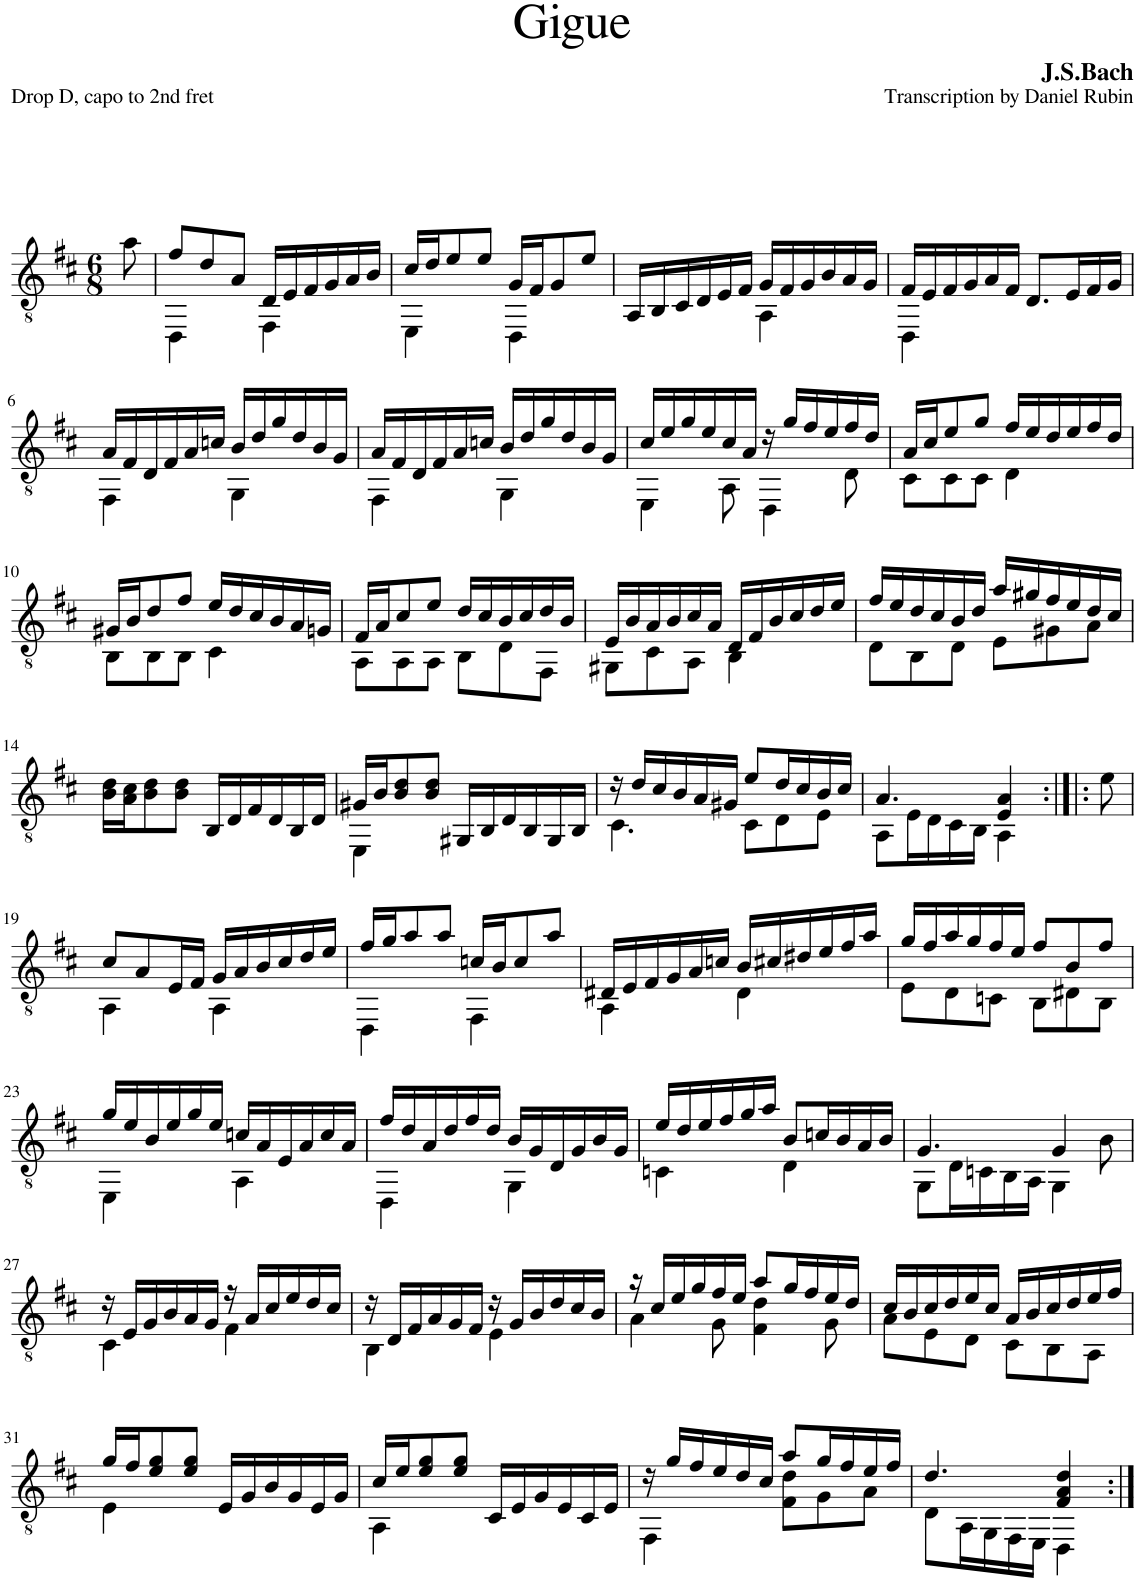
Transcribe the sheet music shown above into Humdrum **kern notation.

**kern
*part1
*staff1
*I"Classical Guitar, guitare nylon
*I'Guit.
*clefGv2
*k[f#c#]
*M6/8
=1
8a\
=2
*^
8f#/L	4DD\
8d/	.
8A/J	8ryy
16D/LL	4FF#\
16E/	.
16F#/	.
16G/	.
16A/	8ryy
16B/JJ	.
=3	=3
16c#/LL	4EE\
16d/J	.
8e/	.
8e/J	8ryy
16G/LL	4DD\
16F#/J	.
8G/	.
8e/J	8ryy
=4	=4
16AA/LL	4.ryy
16BB/	.
16C#/	.
16D/	.
16E/	.
16F#/JJ	.
16G/LL	4AA\
16F#/	.
16G/	.
16B/	.
16A/	8ryy
16G/JJ	.
=5	=5
16F#/LL	4DD\
16E/	.
16F#/	.
16G/	.
16A/	2ryy
16F#/JJ	.
8.D/L	.
16E/L	.
16F#/	.
16G/JJ	.
!!LO:LB:g=z	!!
=6	=6
16A/LL	4FF#\
16F#/	.
16D/	.
16F#/	.
16A/	8ryy
16cn/JJ	.
16B/LL	4GG\
16d/	.
16g/	.
16d/	.
16B/	8ryy
16G/JJ	.
=7	=7
16A/LL	4FF#\
16F#/	.
16D/	.
16F#/	.
16A/	8ryy
16cn/JJ	.
16B/LL	4GG\
16d/	.
16g/	.
16d/	.
16B/	8ryy
16G/JJ	.
=8	=8
16c#/LL	4EE\
16e/	.
16g/	.
16e/	.
16c#/	8AA\
16A/JJ	.
16r	4DD\
16g/LL	.
16f#/	.
16e/	.
16f#/	8D\
16d/JJ	.
=9	=9
16A/LL	8C#\L
16c#/J	.
8e/	8C#\
8g/J	8C#\J
16f#/LL	4D\
16e/	.
16d/	.
16e/	.
16f#/	8ryy
16d/JJ	.
!!LO:LB:g=z	!!
=10	=10
16G#X/LL	8BB\L
16B/J	.
8d/	8BB\
8f#/J	8BB\J
16e/LL	4C#\
16d/	.
16c#/	.
16B/	.
16A/	8ryy
16Gn/JJ	.
=11	=11
16F#/LL	8AA\L
16A/J	.
8c#/	8AA\
8e/J	8AA\J
16d/LL	8BB\L
16c#/	.
16B/	8D\
16c#/	.
16d/	8FF#\J
16B/JJ	.
=12	=12
16E/LL	8GG#X\L
16B/	.
16A/	8C#\
16B/	.
16c#/	8AA\J
16A/JJ	.
16D/LL	4BB\
16F#/	.
16B/	.
16c#/	.
16d/	8ryy
16e/JJ	.
=13	=13
16f#/LL	8D\L
16e/	.
16d/	8BB\
16c#/	.
16B/	8D\J
16d/JJ	.
16a/LL	8E\L
16g#X/	.
16f#/	8G#X\
16e/	.
16d/	8A\J
16c#/JJ	.
*v	*v
!!LO:LB:g=z
=14
16B\ 16d\LL
16A\ 16c#\J
8B\ 8d\
8B\ 8d\J
16BB/LL
16D/
16F#/
16D/
16BB/
16D/JJ
=15
*^
16G#X/LL	4EE\
16B/J	.
8B/ 8d/	.
8B/ 8d/J	2ryy
16GG#X/LL	.
16BB/	.
16D/	.
16BB/	.
16GG#/	.
16BB/JJ	.
=16	=16
16r	4.C#\
16d/LL	.
16c#/	.
16B/	.
16A/	.
16G#X/JJ	.
8e/L	8C#\L
16d/L	8D\
16c#/	.
16B/	8E\J
16c#/JJ	.
=17	=17
4.A/	8AA\L
.	16E\L
.	16D\
.	16C#\
.	16BB\JJ
4E/ 4A/	4AA\
*v	*v
=18:|!|:
8e\
!!LO:LB:g=z
=19
*^
8c#/L	4AA\
8A/	.
16E/L	8ryy
16F#/JJ	.
16G/LL	4AA\
16A/	.
16B/	.
16c#/	.
16d/	8ryy
16e/JJ	.
=20	=20
16f#/LL	4DD\
16g/J	.
8a/	.
8a/J	8ryy
16cn/LL	4FF#\
16B/J	.
8c/	.
8a/J	8ryy
=21	=21
16D#X/LL	4AA\
16E/	.
16F#/	.
16G/	.
16A/	8ryy
16cn/JJ	.
16B/LL	4D#\
16c#X/	.
16d#X/	.
16e/	.
16f#/	8ryy
16a/JJ	.
=22	=22
16g/LL	8E\L
16f#/	.
16a/	8D\
16g/	.
16f#/	8Cn\J
16e/JJ	.
8f#/L	8BB\L
8B/	8D#X\
8f#/J	8BB\J
!!LO:LB:g=z	!!
=23	=23
16g/LL	4EE\
16e/	.
16B/	.
16e/	.
16g/	8ryy
16e/JJ	.
16cn/LL	4AA\
16A/	.
16E/	.
16A/	.
16c/	8ryy
16A/JJ	.
=24	=24
16f#/LL	4DD\
16d/	.
16A/	.
16d/	.
16f#/	8ryy
16d/JJ	.
16B/LL	4GG\
16G/	.
16D/	.
16G/	.
16B/	8ryy
16G/JJ	.
=25	=25
16e/LL	4Cn\
16d/	.
16e/	.
16f#/	.
16g/	8ryy
16a/JJ	.
8B/L	4D\
16cn/L	.
16B/	.
16A/	8ryy
16B/JJ	.
=26	=26
4.G/	8GG\L
.	16D\L
.	16Cn\
.	16BB\
.	16AA\JJ
4G/	4GG\
8B\	8ryy
!!LO:LB:g=z	!!
=27	=27
16r	4C#\
16E/LL	.
16G/	.
16B/	.
16A/	8ryy
16G/JJ	.
16r	4F#\
16A/LL	.
16c#/	.
16e/	.
16d/	8ryy
16c#/JJ	.
=28	=28
16r	4BB\
16D/LL	.
16F#/	.
16A/	.
16G/	8ryy
16F#/JJ	.
16r	4E\
16G/LL	.
16B/	.
16d/	.
16c#/	8ryy
16B/JJ	.
=29	=29
16r	4A\
16c#/LL	.
16e/	.
16g/	.
16f#/	8G\
16e/JJ	.
8a/L	4F#\ 4d\
16g/L	.
16f#/	.
16e/	8G\
16d/JJ	.
=30	=30
16c#/LL	8A\L
16B/	.
16c#/	8E\
16d/	.
16e/	8D\J
16c#/JJ	.
16A/LL	8C#\L
16B/	.
16c#/	8BB\
16d/	.
16e/	8AA\J
16f#/JJ	.
!!LO:LB:g=z	!!
=31	=31
16g/LL	4E\
16f#/J	.
8e/ 8g/	.
8e/ 8g/J	2ryy
16E/LL	.
16G/	.
16B/	.
16G/	.
16E/	.
16G/JJ	.
=32	=32
16c#/LL	4AA\
16e/J	.
8e/ 8g/	.
8e/ 8g/J	2ryy
16C#/LL	.
16E/	.
16G/	.
16E/	.
16C#/	.
16E/JJ	.
=33	=33
16r	4FF#\
16g/LL	.
16f#/	.
16e/	.
16d/	8ryy
16c#/JJ	.
8a/L	8F#\ 8d\L
16g/L	8G\
16f#/	.
16e/	8A\J
16f#/JJ	.
=34	=34
4.d/	8D\L
.	16AA\L
.	16GG\
.	16FF#\
.	16EE\JJ
4F#/ 4A/ 4d/	4DD\
*v	*v
=:|!
*-
